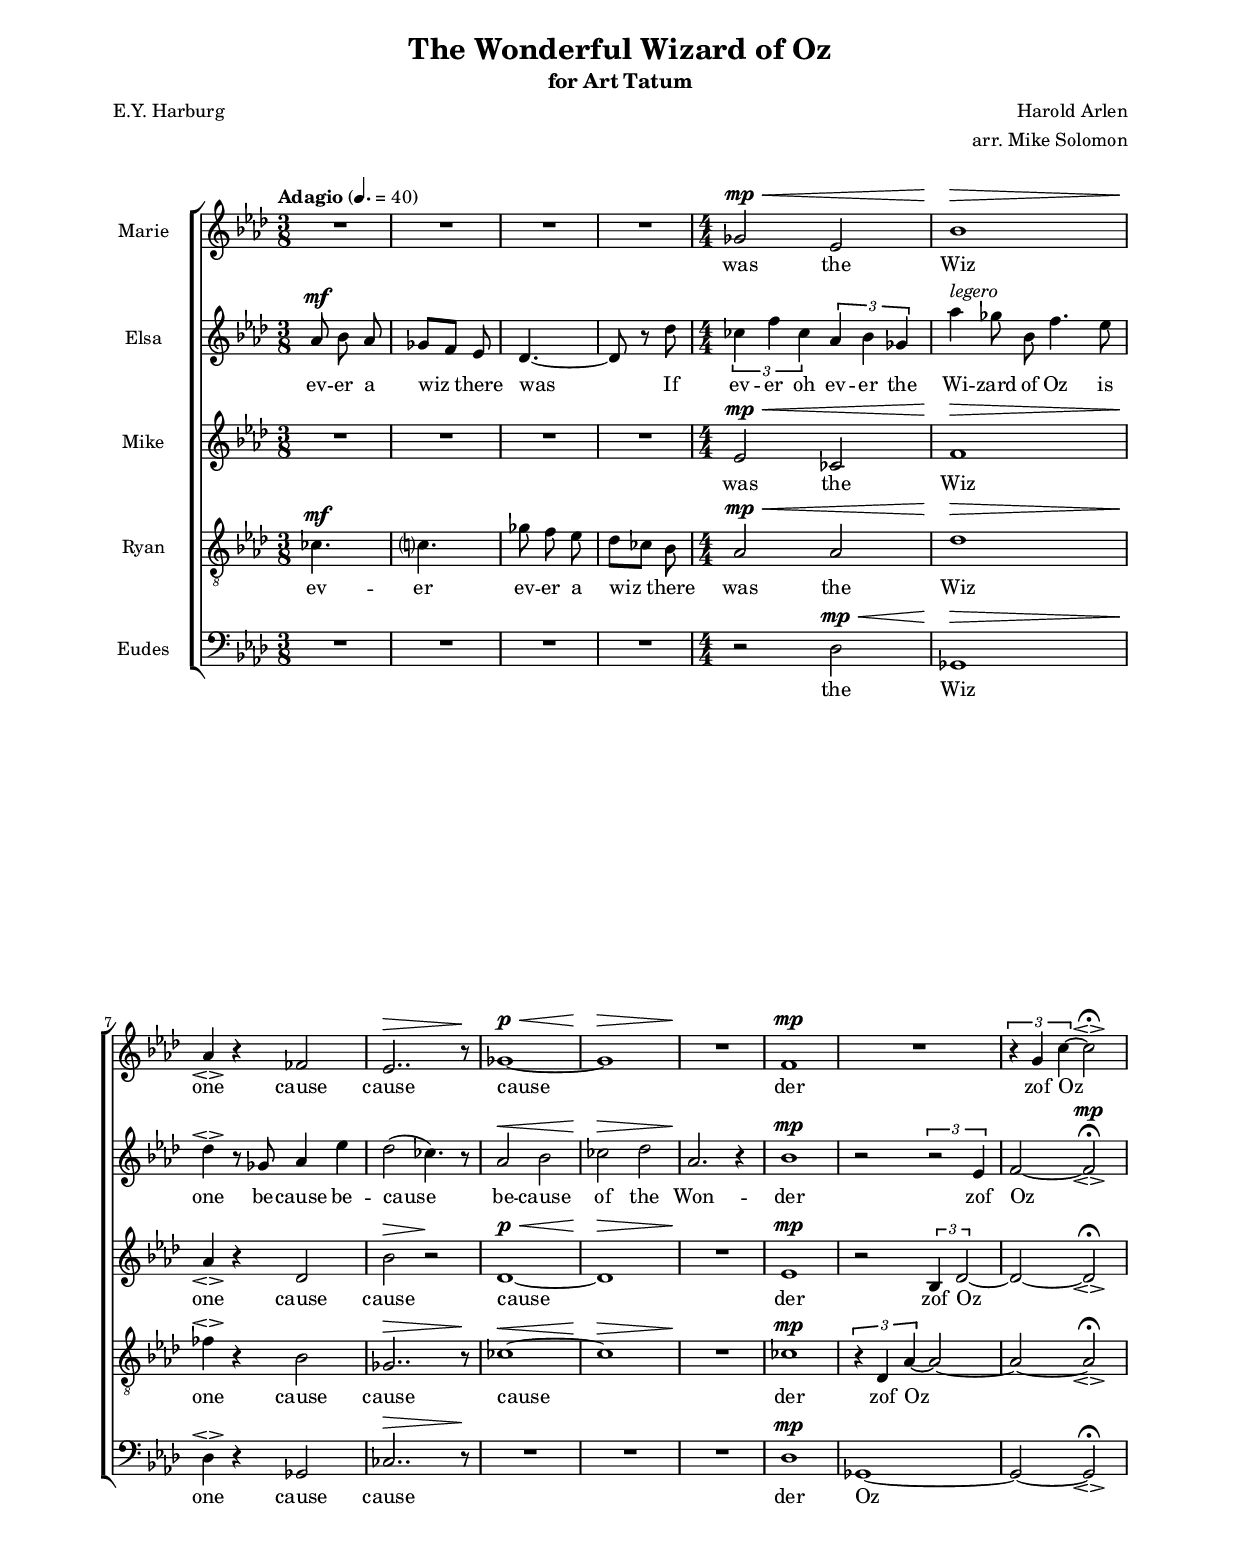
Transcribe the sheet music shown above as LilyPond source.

\version "2.17.0"
\include "defs-devel.ly"
\paper {
  footnote-separator-markup = \markup { \column { " "\override #`(span-factor . 1/5) { \draw-hline } }}
  footnote-padding = 5\mm
  top-system-spacing = #'((basic-distance . 1) (minimum-distance . 0) (padding . 1) (stretchability . 40))
  bottom-system-spacing = #'((basic-distance . 1) (minimum-distance . 0) (padding . 1) (stretchability . 50))
  ragged-right = ##f
  left-margin = 0.75\in
  right-margin = 0.75\in
  top-margin = 0.5\in
  bottom-margin = 0.6\in
  ragged-last-bottom = ##f
  %max-systems-per-page = #2
}

#(ly:set-option 'point-and-click #f)

legero = \markup \italic "legero"

\header {
  title = "The Wonderful Wizard of Oz" %(1)"
  subtitle = \markup { for Art Tatum }
  composer = "Harold Arlen"
  poet = "E.Y. Harburg"
  arranger = "arr. Mike Solomon"
}

nothing = {}

marksSlowPart = {
  \time 3/8
  \tempo "Adagio" 4.=40
  s4.*4 |
  \time 4/4
  s1*2 |
}

prefatoryMatterSlowPart = {
  \key aes \major
  #(set-accidental-style 'modern-cautionary)
  
}

sopranoSlowPart = \relative c'' { \autoBeamOff
  \prefatoryMatterSlowPart
  R4.*4 |
  ges2\mp\< ees |
  bes'1\> |
  aes4\!\espressivo r4 fes2 |
  ees2..\> r8\! |
  ges1\p\< ~ |
  ges\> |
  R1\! |
  f\mp |
  R1 |
  \times 2/3 { r4 g c ~ } c2\espressivo\fermata |
}

sopranoSlowPartWords = \lyricmode {
  was the
  Wiz
  one
  cause cause cause der
  zof Oz
}

mezzoSlowPart = \relative c'' { \autoBeamOff
  \prefatoryMatterSlowPart
  aes8\mf bes aes |
  ges [ f ] ees |
  des4. ~ |
  des8 r des' |
  \times 2/3 { ces4 f ces } \times 2/3 { aes bes ges } |
  aes'4^\legero ges8 bes, f'4. ees8 |
  des4\espressivo r8 ges,8 aes4 ees' |
  des2 ( ces4. ) r8 |
  aes2\<  bes |
  ces\>  des |
  aes2.\! r4 |
  bes1\mp |
  r2 \times 2/3 { r2 ees,4 }
  f2 ~ f2\mp\espressivo\fermata |
}

mezzoSlowPartWords = \lyricmode {
  ev -- er a wiz there was
  If ev -- er oh ev -- er the
  Wi -- zard of Oz is one
  be -- cause be -- cause
  be -- cause of the Won -- der
  zof Oz
}

altoSlowPart = \relative c' { \autoBeamOff
  \prefatoryMatterSlowPart
  R4.*4 |
  ees2\mp\< ces |
  f1\> |
  aes4\!\espressivo r des,2 |
  bes'2\> r\! |
  des,1\p\< ~ |
  des\> |
  R\! |
  ees\mp |
  r2 \times 2/3 { bes4 des2 ~ } |
  des ~ des\espressivo\fermata |
}

altoSlowPartWords = \lyricmode {
  was the
  Wiz
  one
  cause cause cause der
  zof Oz
}

tenorSlowPart = \relative c' {
  \autoBeamOff
  \clef "treble_8"
  \prefatoryMatterSlowPart
  ces4.\mf |
  c |
  ges'8 f ees |
  des [ ces ] bes |
  aes2\mp\< aes |
  des1\> |
  fes4\!\espressivo r bes,2 |
  ges2..\> r8\! |
  ces1\< ~ |
  ces\> |
  R1\! |
  ces\mp |
  \times 2/3 { r4 des, aes' ~ } aes2 ~ |
  aes ~ aes\espressivo\fermata |
}

tenorSlowPartWords = \lyricmode {
  ev -- er
  ev -- er a wiz there
  was the
  Wiz
  one
  cause
  cause
  cause
  der
  zof Oz
}

bassSlowPart = \relative c { \autoBeamOff
  \prefatoryMatterSlowPart
  \clef bass
  R4.*4 |
  r2 des\mp\< |
  ges,1\> |
  des'4\!\espressivo r4 ges,2 |
  ces2..\> r8\! |
  R1 |
  R1 |
  R1 |
  des\mp |
  ges, ~ |
  ges2 ~ ges\espressivo\fermata |
}

bassSlowPartWords = \lyricmode {
  the Wiz
  one cause cause
  der
  Oz
}

%%% SCORE
#(set-global-staff-size 16)

\score {
  \new ChoirStaff <<
    \new Staff \with { instrumentName = #"Marie" %shortInstrumentName = #"M."
} <<
      \new Voice = "sopranoSlowPart" { << { \numericTimeSignature
        \sopranoSlowPart
      } {
        \marksSlowPart
      } {
        \nothing
      }>> }
      \new Lyrics \lyricsto "sopranoSlowPart" {
        \sopranoSlowPartWords
      }
    >>
    \new Staff \with { instrumentName = #"Elsa" %shortInstrumentName = #"E."
} <<
      \new Voice = "mezzoSlowPart" { << { \numericTimeSignature
        \mezzoSlowPart
      } {
        \nothing
      } >> }
      \new Lyrics \lyricsto "mezzoSlowPart" {
        \mezzoSlowPartWords
      }
    >>
    \new Staff \with { instrumentName = #"Mike" %shortInstrumentName = #"Mk."
} <<
      \new Voice = "altoSlowPart" { << { \numericTimeSignature
        \altoSlowPart
      } {
        \nothing
      } >> }
      \new Lyrics \lyricsto "altoSlowPart" {
        \altoSlowPartWords
      }
    >>
    \new Staff \with { instrumentName = #"Ryan" %shortInstrumentName = #"R."
} <<
      \new Voice = "tenorSlowPart" { << { \numericTimeSignature
        \tenorSlowPart
      } {
        \nothing
      } >> }
      \new Lyrics \lyricsto "tenorSlowPart" {
        \tenorSlowPartWords
      }
    >>
    \new Staff \with { instrumentName = #"Eudes" %shortInstrumentName = #"P." %\markup { \concat { E \super u . } }
} <<
      \new Voice = "bassSlowPart" { << { \numericTimeSignature
        \bassSlowPart
      } {
        \nothing
      } >> }
      \new Lyrics \lyricsto "bassSlowPart" {
        \bassSlowPartWords
      }
    >>
  >>
  \layout {
    \context {
      \Voice
      \override TextScript #'layer = #6
      \override NoteHead #'layer = #7
      \override Glissando #'breakable = ##t
      \override TupletNumber #'breakable = ##t
      \override TupletBracket #'breakable = ##t
      \override DynamicLineSpanner.direction = #UP
      \remove "Forbid_line_break_engraver"
    }
    \context {
      \Staff
      \consists "Metronome_mark_engraver"
      \override TimeSignature #'style = #'numbered
      \override StaffSymbol #'layer = #4
      \override TimeSignature #'layer = #3
      \override TimeSignature #'whiteout = ##t
    }
    \context {
      \Lyrics
      %\override LyricText #'whiteout = ##t
      \override LyricText #'layer = #6
    }
    \context {
      \Score
      \remove "Metronome_mark_engraver"
      \override NonMusicalPaperColumn #'allow-loose-spacing = ##f
    }
  }
}

%{
%%% piano redux
#(set-global-staff-size 20)

\score {
  \new PianoStaff <<
    \new Staff <<
      \new Voice = "1" { \voiceOne << \sopranoSlowPart \marksSlowPart >> }
      \new Voice = "2" { \voiceTwo \mezzoSlowPart }
      \new Voice = "3" { \voiceThree \altoSlowPart }
    >>
    \new Staff <<
      \new Voice = "4" { \voiceOne \tenorSlowPart }
      \new Voice = "5" { \voiceTwo \bassSlowPart }
    >>
  >>
  \layout {
    \context {
      \Voice
      \override TextScript #'layer = #6
      \override NoteHead #'layer = #7
      \override Glissando #'breakable = ##t
      \override TupletNumber #'breakable = ##t
      \override TupletBracket #'breakable = ##t
      \override Hairpin.direction = #UP
      \override DynamicText.direction = #UP
      \remove "Forbid_line_break_engraver"
    }
    \context {
      \Staff
      \consists "Metronome_mark_engraver"
      \override TimeSignature #'style = #'numbered
      \override StaffSymbol #'layer = #4
      \override TimeSignature #'layer = #3
      \override DynamicLineSpanner.direction = #UP
      \override TimeSignature #'whiteout = ##t
    }
    \context {
      \Lyrics
      %\override LyricText #'whiteout = ##t
      \override LyricText #'layer = #6
    }
    \context {
      \Score
      \remove "Metronome_mark_engraver"
      \override NonMusicalPaperColumn #'allow-loose-spacing = ##f
    }
  }
}
%}
%%% MIDI

\score {
  \new ChoirStaff <<
    \new Staff \with { instrumentName = #"Marie" %shortInstrumentName = #"M."
} <<
      \new Voice = "sopranoSlowPart" { << { \numericTimeSignature
        \sopranoSlowPart
      } {
        \marksSlowPart
      } >> }
      \new Lyrics \lyricsto "sopranoSlowPart" {
        \sopranoSlowPartWords
      }
    >>
    \new Staff \with { instrumentName = #"Elsa" %shortInstrumentName = #"E."
} <<
      \new Voice = "mezzoSlowPart" { \numericTimeSignature
        \mezzoSlowPart
      }
      \new Lyrics \lyricsto "mezzoSlowPart" {
        \mezzoSlowPartWords
      }
    >>
    \new Staff \with { instrumentName = #"Mike" %shortInstrumentName = #"Mk."
} <<
      \new Voice = "altoSlowPart" { \numericTimeSignature
        \altoSlowPart
      }
      \new Lyrics \lyricsto "altoSlowPart" {
        \altoSlowPartWords
      }
    >>
    \new Staff \with { instrumentName = #"Ryan" %shortInstrumentName = #"R."
} <<
      \new Voice = "tenorSlowPart" { \numericTimeSignature
        \tenorSlowPart
      }
      \new Lyrics \lyricsto "tenorSlowPart" {
        \tenorSlowPartWords
      }
    >>
    \new Staff \with { instrumentName = #"Eudes" %shortInstrumentName = #"P." %\markup { \concat { E \super u . } }
} <<
      \new Voice = "bassSlowPart" { \numericTimeSignature
        \bassSlowPart
      }
      \new Lyrics \lyricsto "bassSlowPart" {
        \bassSlowPartWords
      }
    >>
  >>
  \midi {}
}
